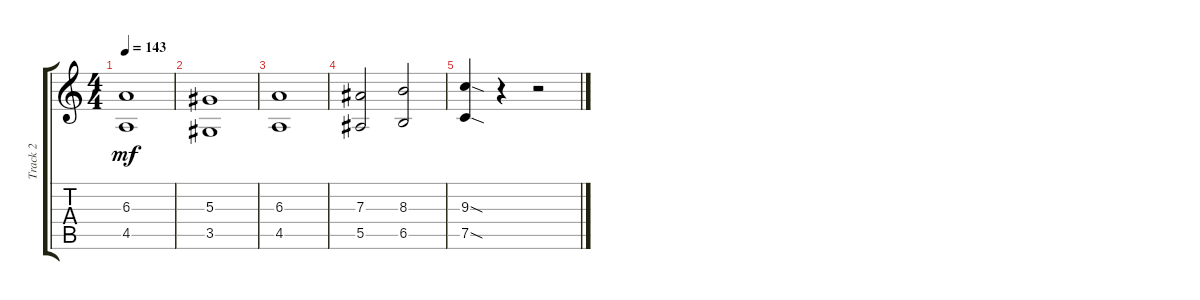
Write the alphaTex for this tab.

\track ("Track 2" "Track 2") {instrument distortionguitar}
\staff {score tabs}
\tuning (C4 G3 Eb3 Bb2 F2 C2) {hide}
\ts (4 4)
\tempo 143
\clef g2
\ks c
(6.3 4.5).1{dy mf} |
(5.3 3.5).1 |
(6.3 4.5).1 |
(7.3 5.5).2 (8.3 6.5).2 |
(9.3{sod} 7.5{sod}).4 r.4 r.2
